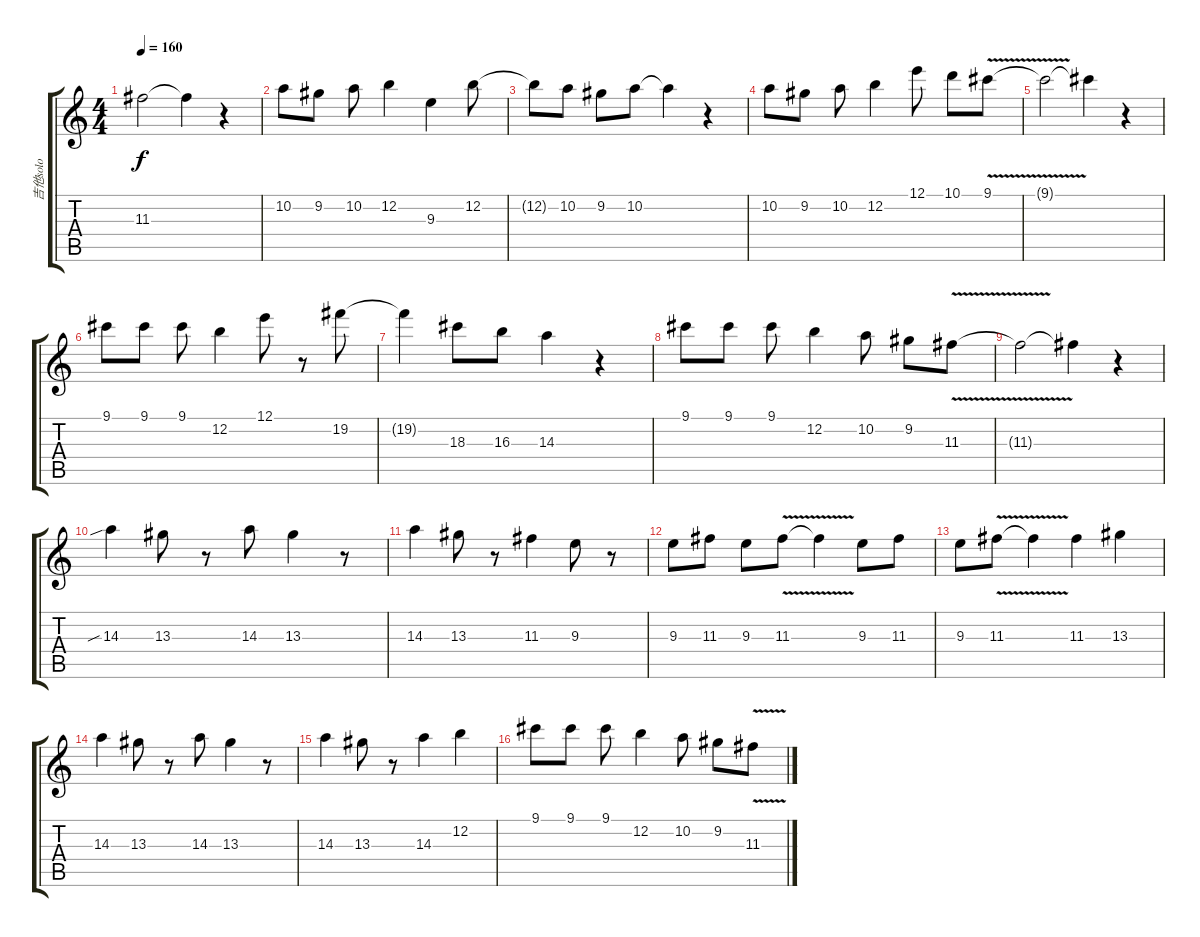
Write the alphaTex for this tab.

\track ("吉他solo" "吉他solo") {instrument distortionguitar}
\staff {score tabs}
\tuning (E4 B3 G3 D3 A2 E2) {hide}
\ts (4 4)
\tempo 160
\clef g2
\ks c
11.3{t}.2{dy f} 11.3{t}.4 r.4 |
10.2.8 9.2.8 10.2.8 12.2.4 9.3.4 12.2.8 |
12.2{t}.8 10.2.8 9.2.8 10.2.8 10.2{t}.4 r.4 |
10.2.8 9.2.8 10.2.8 12.2.4 12.1.8 10.1.8 9.1{v}.8 |
9.1{t}.2 9.1{t}.4 r.4 |
9.1.8 9.1.8 9.1.8 12.2.4 12.1.8 r.8 19.2.8 |
19.2{t}.4 18.3.8 16.3.8 14.3.4 r.4 |
9.1.8 9.1.8 9.1.8 12.2.4 10.2.8 9.2.8 11.3{v}.8 |
11.3{t}.2 11.3{t}.4 r.4 |
14.3{sib}.4 13.3.8 r.8 14.3.8 13.3.4 r.8 |
14.3.4 13.3.8 r.8 11.3.4 9.3.8 r.8 |
9.3.8 11.3.8 9.3.8 11.3{v}.8 11.3{t}.4 9.3.8 11.3.8 |
9.3.8 11.3{v}.8 11.3{t}.4 11.3.4 13.3.4 |
14.3.4 13.3.8 r.8 14.3.8 13.3.4 r.8 |
14.3.4 13.3.8 r.8 14.3.4 12.2.4 |
9.1.8 9.1.8 9.1.8 12.2.4 10.2.8 9.2.8 11.3{v}.8
